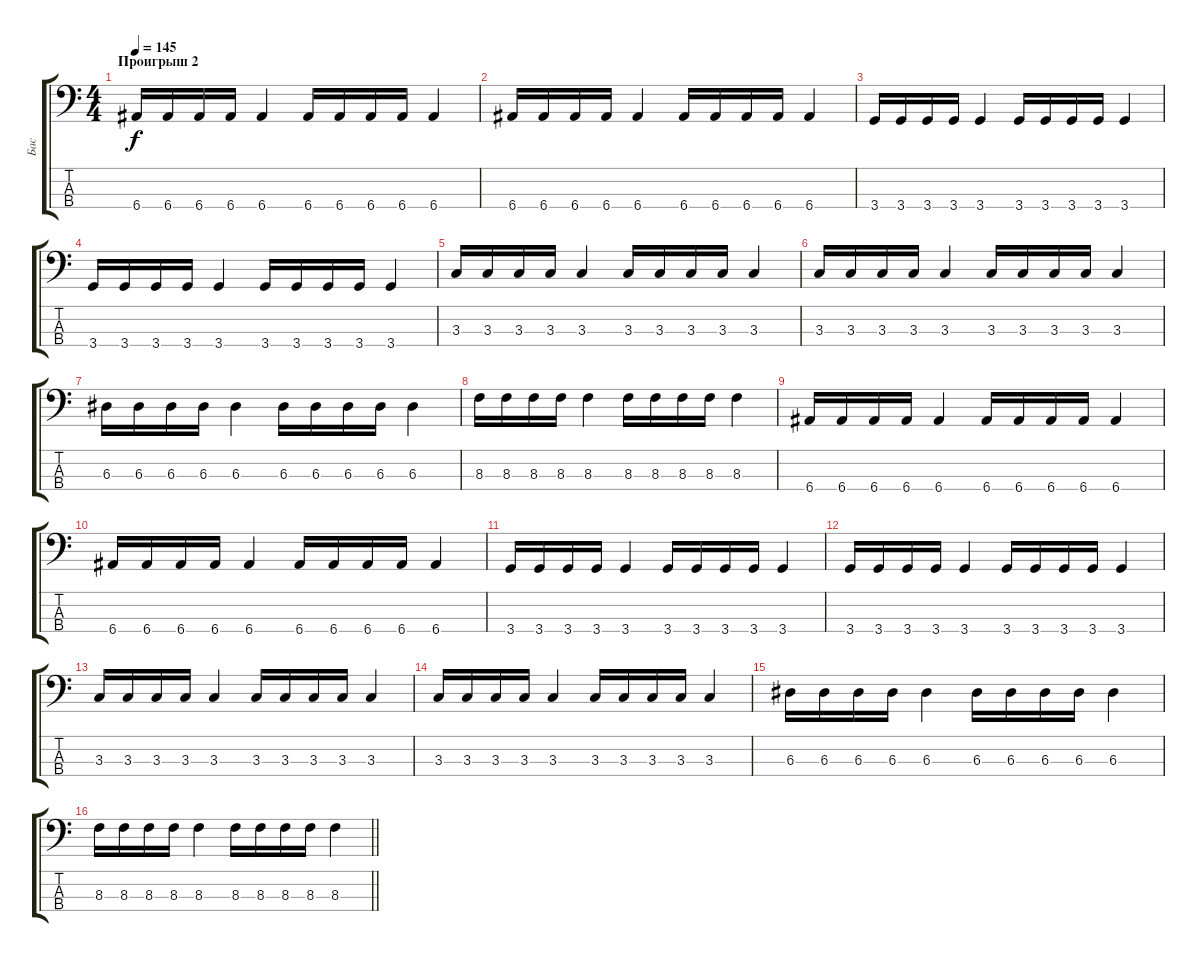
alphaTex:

\track ("Бас" "Бас") {instrument electricbassfinger}
\staff {score tabs}
\tuning (G2 D2 A1 E1) {hide}
\ts (4 4)
\section ("" "Проигрыш 2")
\tempo 145
\clef f4
\ks c
6.4.16{dy f} 6.4.16 6.4.16 6.4.16 6.4.4 6.4.16 6.4.16 6.4.16 6.4.16 6.4.4 |
6.4.16 6.4.16 6.4.16 6.4.16 6.4.4 6.4.16 6.4.16 6.4.16 6.4.16 6.4.4 |
3.4.16 3.4.16 3.4.16 3.4.16 3.4.4 3.4.16 3.4.16 3.4.16 3.4.16 3.4.4 |
3.4.16 3.4.16 3.4.16 3.4.16 3.4.4 3.4.16 3.4.16 3.4.16 3.4.16 3.4.4 |
3.3.16 3.3.16 3.3.16 3.3.16 3.3.4 3.3.16 3.3.16 3.3.16 3.3.16 3.3.4 |
3.3.16 3.3.16 3.3.16 3.3.16 3.3.4 3.3.16 3.3.16 3.3.16 3.3.16 3.3.4 |
6.3.16 6.3.16 6.3.16 6.3.16 6.3.4 6.3.16 6.3.16 6.3.16 6.3.16 6.3.4 |
8.3.16 8.3.16 8.3.16 8.3.16 8.3.4 8.3.16 8.3.16 8.3.16 8.3.16 8.3.4 |
6.4.16 6.4.16 6.4.16 6.4.16 6.4.4 6.4.16 6.4.16 6.4.16 6.4.16 6.4.4 |
6.4.16 6.4.16 6.4.16 6.4.16 6.4.4 6.4.16 6.4.16 6.4.16 6.4.16 6.4.4 |
3.4.16 3.4.16 3.4.16 3.4.16 3.4.4 3.4.16 3.4.16 3.4.16 3.4.16 3.4.4 |
3.4.16 3.4.16 3.4.16 3.4.16 3.4.4 3.4.16 3.4.16 3.4.16 3.4.16 3.4.4 |
3.3.16 3.3.16 3.3.16 3.3.16 3.3.4 3.3.16 3.3.16 3.3.16 3.3.16 3.3.4 |
3.3.16 3.3.16 3.3.16 3.3.16 3.3.4 3.3.16 3.3.16 3.3.16 3.3.16 3.3.4 |
6.3.16 6.3.16 6.3.16 6.3.16 6.3.4 6.3.16 6.3.16 6.3.16 6.3.16 6.3.4 |
\barLineRight lightlight
8.3.16 8.3.16 8.3.16 8.3.16 8.3.4 8.3.16 8.3.16 8.3.16 8.3.16 8.3.4
